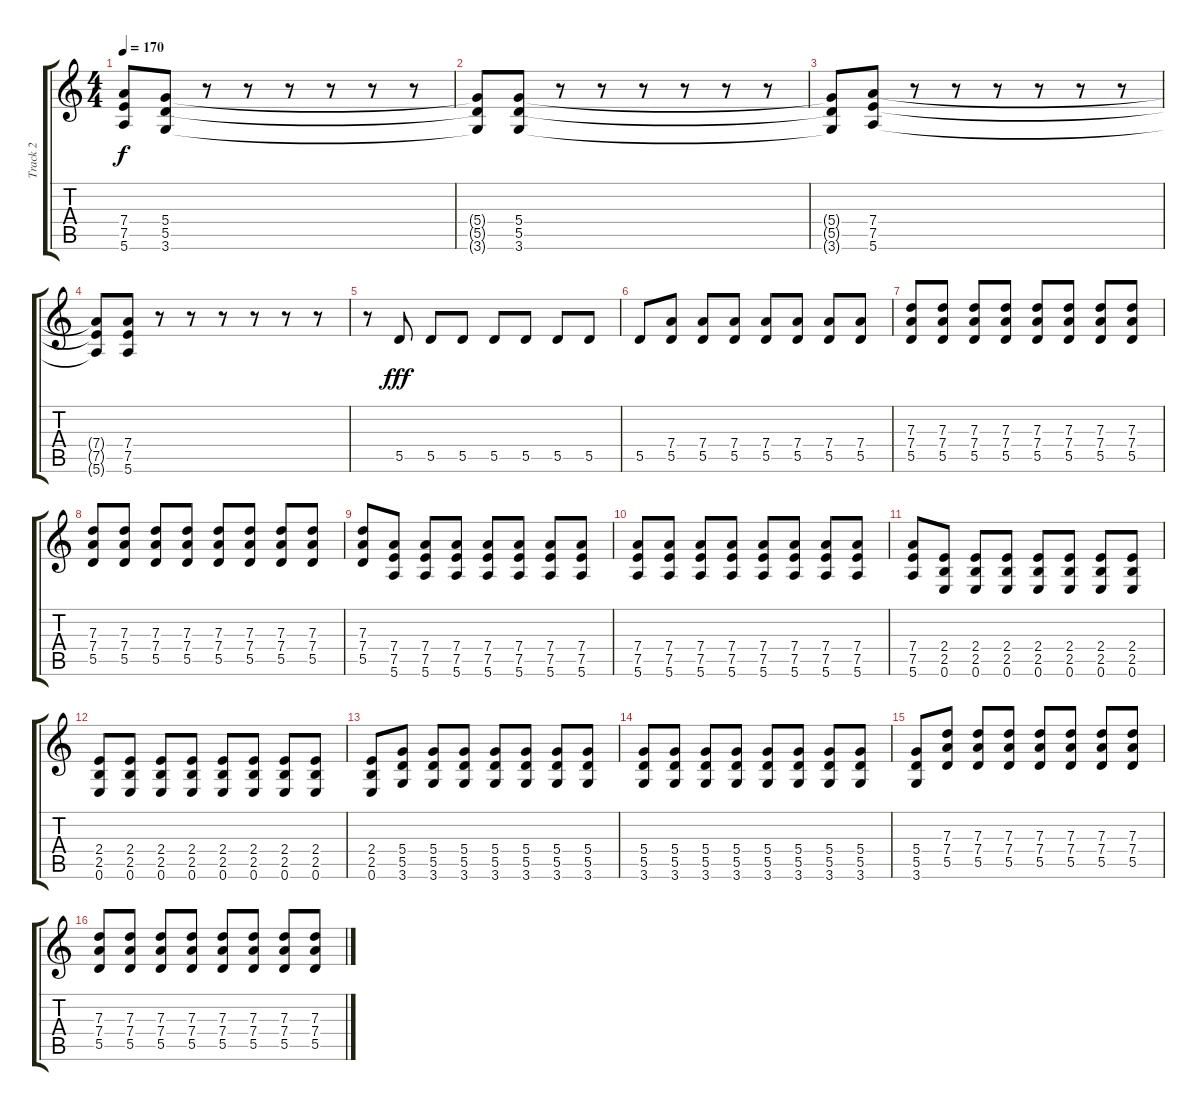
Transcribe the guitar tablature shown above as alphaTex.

\track ("Track 2" "Track 2") {instrument distortionguitar}
\staff {score tabs}
\tuning (E4 B3 G3 D3 A2 E2) {hide}
\ts (4 4)
\tempo 170
\clef g2
\ks c
(7.4{t} 7.5{t} 5.6{t}).8{dy f} (5.4 5.5 3.6).8 r.8 r.8 r.8 r.8 r.8 r.8 |
(5.4{t} 5.5{t} 3.6{t}).8 (5.4 5.5 3.6).8 r.8 r.8 r.8 r.8 r.8 r.8 |
(5.4{t} 5.5{t} 3.6{t}).8 (7.4 7.5 5.6).8 r.8 r.8 r.8 r.8 r.8 r.8 |
(7.4{t} 7.5{t} 5.6{t}).8 (7.4 7.5 5.6).8 r.8 r.8 r.8 r.8 r.8 r.8 |
r.8 5.5.8{dy fff} 5.5.8 5.5.8 5.5.8 5.5.8 5.5.8 5.5.8 |
5.5.8 (7.4 5.5).8 (7.4 5.5).8 (7.4 5.5).8 (7.4 5.5).8 (7.4 5.5).8 (7.4 5.5).8 (7.4 5.5).8 |
(7.3 7.4 5.5).8 (7.3 7.4 5.5).8 (7.3 7.4 5.5).8 (7.3 7.4 5.5).8 (7.3 7.4 5.5).8 (7.3 7.4 5.5).8 (7.3 7.4 5.5).8 (7.3 7.4 5.5).8 |
(7.3 7.4 5.5).8 (7.3 7.4 5.5).8 (7.3 7.4 5.5).8 (7.3 7.4 5.5).8 (7.3 7.4 5.5).8 (7.3 7.4 5.5).8 (7.3 7.4 5.5).8 (7.3 7.4 5.5).8 |
(7.3 7.4 5.5).8 (7.4 7.5 5.6).8 (7.4 7.5 5.6).8 (7.4 7.5 5.6).8 (7.4 7.5 5.6).8 (7.4 7.5 5.6).8 (7.4 7.5 5.6).8 (7.4 7.5 5.6).8 |
(7.4 7.5 5.6).8 (7.4 7.5 5.6).8 (7.4 7.5 5.6).8 (7.4 7.5 5.6).8 (7.4 7.5 5.6).8 (7.4 7.5 5.6).8 (7.4 7.5 5.6).8 (7.4 7.5 5.6).8 |
(7.4 7.5 5.6).8 (2.4 2.5 0.6).8 (2.4 2.5 0.6).8 (2.4 2.5 0.6).8 (2.4 2.5 0.6).8 (2.4 2.5 0.6).8 (2.4 2.5 0.6).8 (2.4 2.5 0.6).8 |
(2.4 2.5 0.6).8 (2.4 2.5 0.6).8 (2.4 2.5 0.6).8 (2.4 2.5 0.6).8 (2.4 2.5 0.6).8 (2.4 2.5 0.6).8 (2.4 2.5 0.6).8 (2.4 2.5 0.6).8 |
(2.4 2.5 0.6).8 (5.4 5.5 3.6).8 (5.4 5.5 3.6).8 (5.4 5.5 3.6).8 (5.4 5.5 3.6).8 (5.4 5.5 3.6).8 (5.4 5.5 3.6).8 (5.4 5.5 3.6).8 |
(5.4 5.5 3.6).8 (5.4 5.5 3.6).8 (5.4 5.5 3.6).8 (5.4 5.5 3.6).8 (5.4 5.5 3.6).8 (5.4 5.5 3.6).8 (5.4 5.5 3.6).8 (5.4 5.5 3.6).8 |
(5.4 5.5 3.6).8 (7.3 7.4 5.5).8 (7.3 7.4 5.5).8 (7.3 7.4 5.5).8 (7.3 7.4 5.5).8 (7.3 7.4 5.5).8 (7.3 7.4 5.5).8 (7.3 7.4 5.5).8 |
(7.3 7.4 5.5).8 (7.3 7.4 5.5).8 (7.3 7.4 5.5).8 (7.3 7.4 5.5).8 (7.3 7.4 5.5).8 (7.3 7.4 5.5).8 (7.3 7.4 5.5).8 (7.3 7.4 5.5).8
